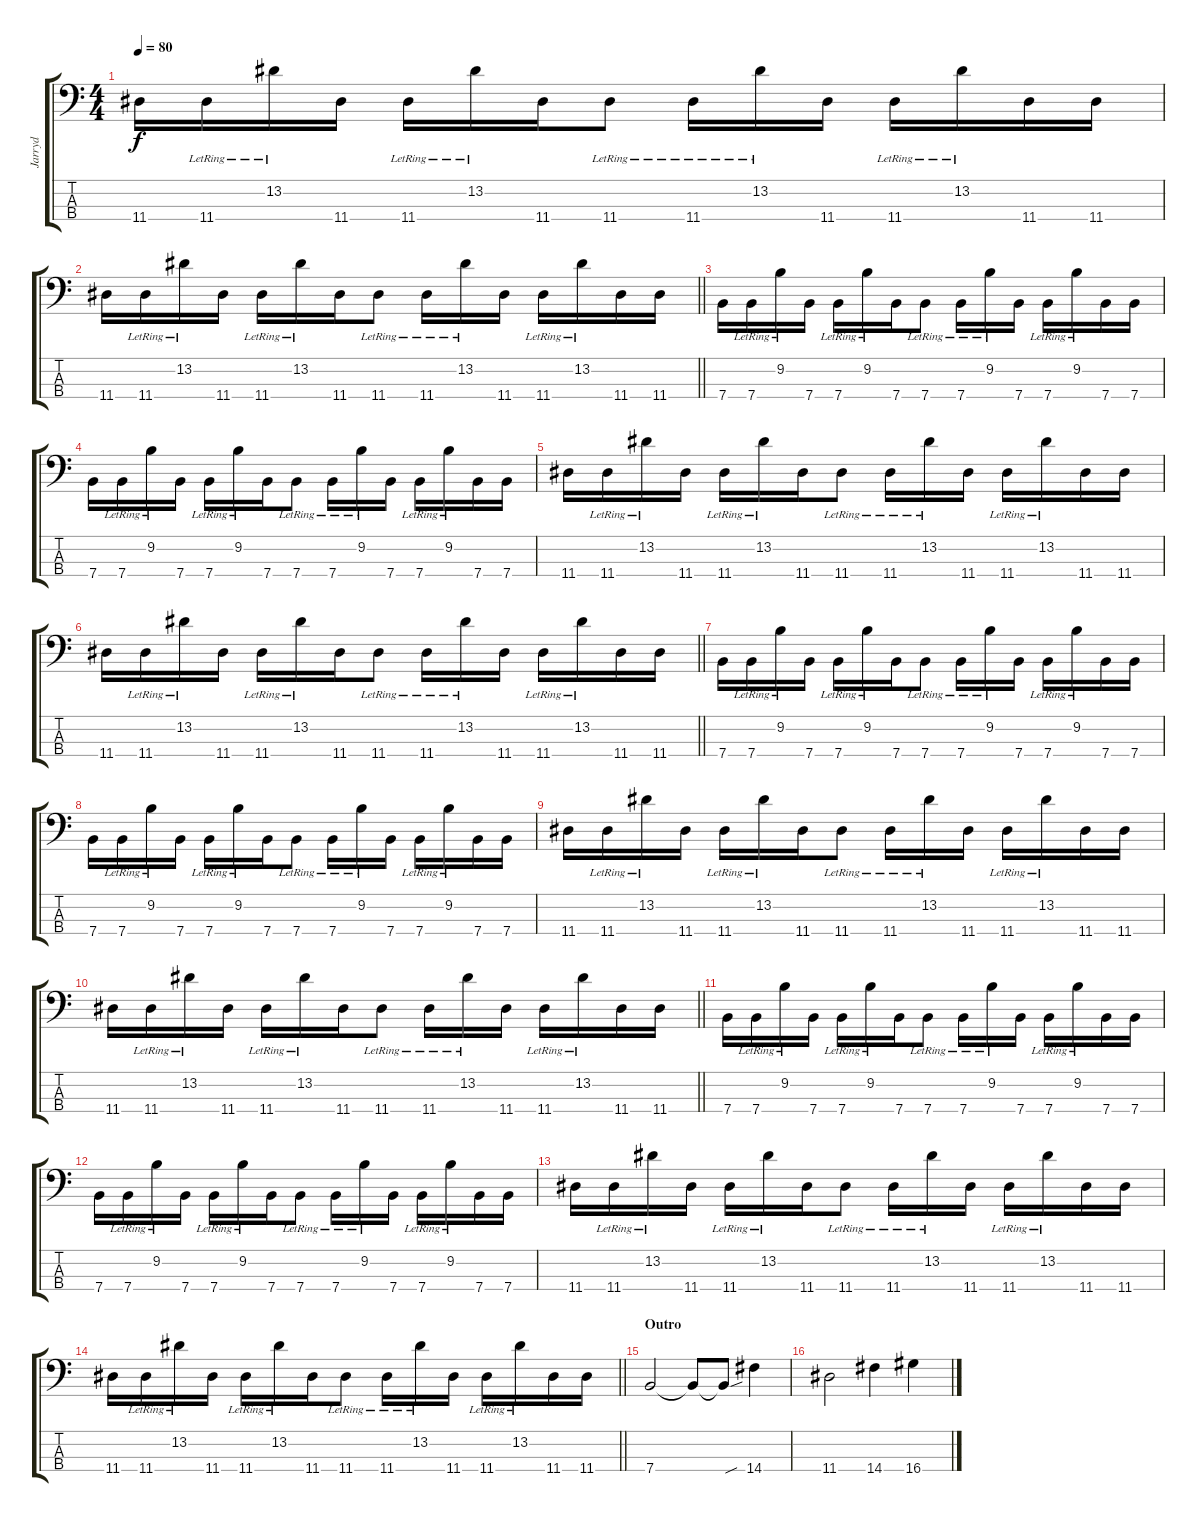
\track ("Jarryd" "Jarryd") {instrument electricbassfinger}
\staff {score tabs}
\tuning (G2 D2 A1 E1) {hide}
\ts (4 4)
\tempo 80
\clef f4
\ks c
11.4.16{dy f} 11.4{lr}.16 13.2{lr}.16 11.4.16 11.4{lr}.16 13.2{lr}.16 11.4.16 11.4{lr}.8 11.4{lr}.16 13.2{lr}.16 11.4.16 11.4{lr}.16 13.2{lr}.16 11.4.16 11.4.16 |
\barLineRight lightlight
11.4.16 11.4{lr}.16 13.2{lr}.16 11.4.16 11.4{lr}.16 13.2{lr}.16 11.4.16 11.4{lr}.8 11.4{lr}.16 13.2{lr}.16 11.4.16 11.4{lr}.16 13.2{lr}.16 11.4.16 11.4.16 |
7.4.16 7.4{lr}.16 9.2{lr}.16 7.4.16 7.4{lr}.16 9.2{lr}.16 7.4.16 7.4{lr}.8 7.4{lr}.16 9.2{lr}.16 7.4.16 7.4{lr}.16 9.2{lr}.16 7.4.16 7.4.16 |
7.4.16 7.4{lr}.16 9.2{lr}.16 7.4.16 7.4{lr}.16 9.2{lr}.16 7.4.16 7.4{lr}.8 7.4{lr}.16 9.2{lr}.16 7.4.16 7.4{lr}.16 9.2{lr}.16 7.4.16 7.4.16 |
11.4.16 11.4{lr}.16 13.2{lr}.16 11.4.16 11.4{lr}.16 13.2{lr}.16 11.4.16 11.4{lr}.8 11.4{lr}.16 13.2{lr}.16 11.4.16 11.4{lr}.16 13.2{lr}.16 11.4.16 11.4.16 |
\barLineRight lightlight
11.4.16 11.4{lr}.16 13.2{lr}.16 11.4.16 11.4{lr}.16 13.2{lr}.16 11.4.16 11.4{lr}.8 11.4{lr}.16 13.2{lr}.16 11.4.16 11.4{lr}.16 13.2{lr}.16 11.4.16 11.4.16 |
\section ("" "")
7.4.16 7.4{lr}.16 9.2{lr}.16 7.4.16 7.4{lr}.16 9.2{lr}.16 7.4.16 7.4{lr}.8 7.4{lr}.16 9.2{lr}.16 7.4.16 7.4{lr}.16 9.2{lr}.16 7.4.16 7.4.16 |
7.4.16 7.4{lr}.16 9.2{lr}.16 7.4.16 7.4{lr}.16 9.2{lr}.16 7.4.16 7.4{lr}.8 7.4{lr}.16 9.2{lr}.16 7.4.16 7.4{lr}.16 9.2{lr}.16 7.4.16 7.4.16 |
11.4.16 11.4{lr}.16 13.2{lr}.16 11.4.16 11.4{lr}.16 13.2{lr}.16 11.4.16 11.4{lr}.8 11.4{lr}.16 13.2{lr}.16 11.4.16 11.4{lr}.16 13.2{lr}.16 11.4.16 11.4.16 |
\barLineRight lightlight
11.4.16 11.4{lr}.16 13.2{lr}.16 11.4.16 11.4{lr}.16 13.2{lr}.16 11.4.16 11.4{lr}.8 11.4{lr}.16 13.2{lr}.16 11.4.16 11.4{lr}.16 13.2{lr}.16 11.4.16 11.4.16 |
7.4.16 7.4{lr}.16 9.2{lr}.16 7.4.16 7.4{lr}.16 9.2{lr}.16 7.4.16 7.4{lr}.8 7.4{lr}.16 9.2{lr}.16 7.4.16 7.4{lr}.16 9.2{lr}.16 7.4.16 7.4.16 |
7.4.16 7.4{lr}.16 9.2{lr}.16 7.4.16 7.4{lr}.16 9.2{lr}.16 7.4.16 7.4{lr}.8 7.4{lr}.16 9.2{lr}.16 7.4.16 7.4{lr}.16 9.2{lr}.16 7.4.16 7.4.16 |
11.4.16 11.4{lr}.16 13.2{lr}.16 11.4.16 11.4{lr}.16 13.2{lr}.16 11.4.16 11.4{lr}.8 11.4{lr}.16 13.2{lr}.16 11.4.16 11.4{lr}.16 13.2{lr}.16 11.4.16 11.4.16 |
\barLineRight lightlight
11.4.16 11.4{lr}.16 13.2{lr}.16 11.4.16 11.4{lr}.16 13.2{lr}.16 11.4.16 11.4{lr}.8 11.4{lr}.16 13.2{lr}.16 11.4.16 11.4{lr}.16 13.2{lr}.16 11.4.16 11.4.16 |
\section ("" "Outro")
7.4.2 7.4{t}.8 7.4{sou t}.8 14.4.4 |
11.4.2 14.4.4 16.4.4
